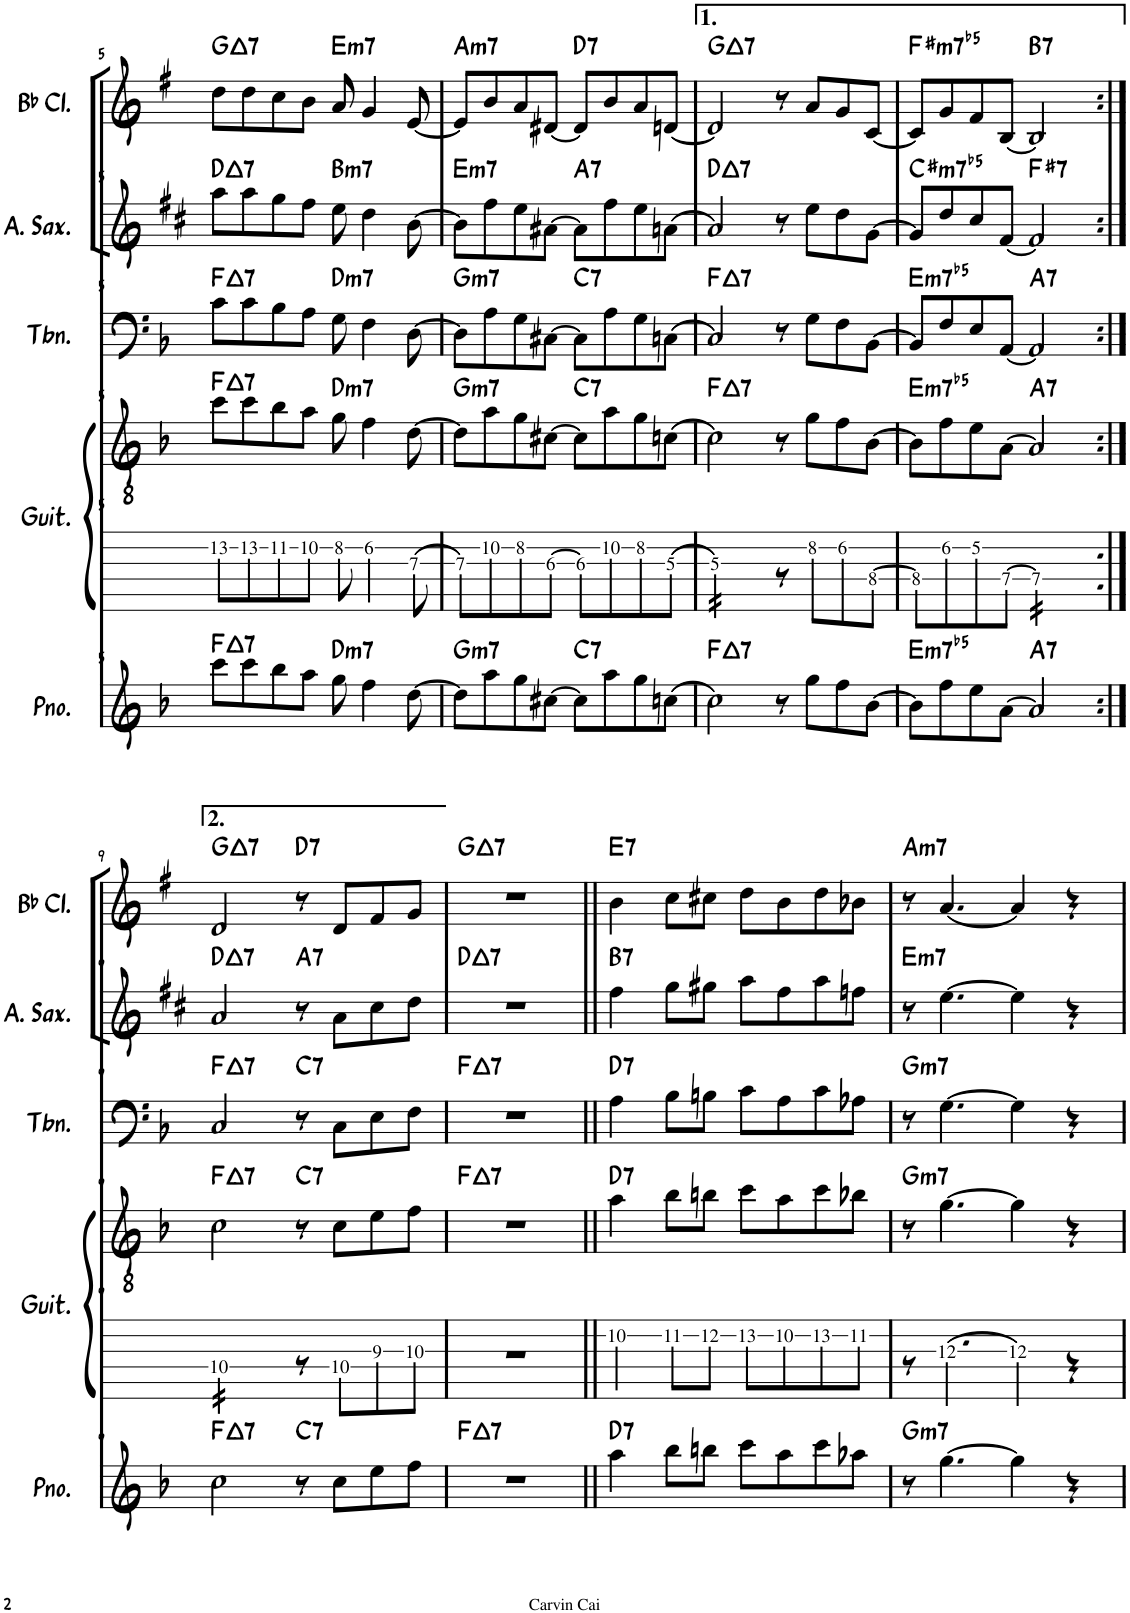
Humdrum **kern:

**kern	**harte	**kern	**kern	**harte	**kern	**harte	**kern	**harte	**kern	**harte
*part5	*part5	*part4	*part4	*part4	*part3	*part3	*part2	*part2	*part1	*part1
*staff6	*	*staff5	*staff4	*	*staff3	*	*staff2	*	*staff1	*
*I"钢琴	*	*I"原音吉他	*	*	*I"长号	*	*I"中音萨克斯	*	*I"降B调单簧管	*
!!LO:PB:g=z
*clefG2	*	*	*clefGv2	*	*clefF4	*	*clefG2	*	*clefG2	*
*	*	*	*	*	*	*	*Trd5c9	*	*Trd1c2	*
*k[b-]	*	*k[b-]	*k[b-]	*	*k[b-]	*	*k[f#c#]	*	*k[f#]	*
*M4/4	*	*M4/4	*M4/4	*	*M4/4	*	*M4/4	*	*M4/4	*
=5	=5	=5	=5	=5	=5	=5	=5	=5	=5	=5
!	!LO:H:kt=7	!	!	!LO:H:kt=7	!	!LO:H:kt=7	!	!LO:H:kt=7	!	!LO:H:kt=7
8ccc\L	F:maj7	8cc\L	8cc\L	F:maj7	8c\L	F:maj7	8aa\L	D:maj7	8dd\L	G:maj7
8ccc\	.	8cc\	8cc\	.	8c\	.	8aa\	.	8dd\	.
8bb-\	.	8b-\	8b-\	.	8B-\	.	8gg\	.	8cc\	.
8aa\J	.	8a\J	8a\J	.	8A\J	.	8ff#\J	.	8b\J	.
!	!LO:H:kt=m7	!	!	!LO:H:kt=m7	!	!LO:H:kt=m7	!	!LO:H:kt=m7	!	!LO:H:kt=m7
8gg\	D:min7	8g\	8g\	D:min7	8G\	D:min7	8ee\	B:min7	8a/	E:min7
4ff\	.	4f\	4f\	.	4F\	.	4dd\	.	4g/	.
[8dd\	.	[8d\	[8d\	.	[8D\	.	[8b\	.	[8e/	.
=6	=6	=6	=6	=6	=6	=6	=6	=6	=6	=6
!	!LO:H:kt=m7	!	!	!LO:H:kt=m7	!	!LO:H:kt=m7	!	!LO:H:kt=m7	!	!LO:H:kt=m7
8dd\L]	G:min7	8d\L]	8d\L]	G:min7	8D\L]	G:min7	8b\L]	E:min7	8e/L]	A:min7
8aa\	.	8a\	8a\	.	8A\	.	8ff#\	.	8b/	.
8gg\	.	8g\	8g\	.	8G\	.	8ee\	.	8a/	.
[8cc#X\J	.	[8c#X\J	[8c#X\J	.	[8C#X\J	.	[8a#X\J	.	[8d#X/J	.
!	!LO:H:kt=7	!	!	!LO:H:kt=7	!	!LO:H:kt=7	!	!LO:H:kt=7	!	!LO:H:kt=7
8cc#\L]	C:7	8c#\L]	8c#\L]	C:7	8C#\L]	C:7	8a#\L]	A:7	8d#/L]	D:7
8aa\	.	8a\	8a\	.	8A\	.	8ff#\	.	8b/	.
8gg\	.	8g\	8g\	.	8G\	.	8ee\	.	8a/	.
[8ccn\J	.	[8cn\J	[8cn\J	.	[8Cn\J	.	[8an\J	.	[8dn/J	.
=7	=7	=7	=7	=7	=7	=7	=7	=7	=7	=7
!	!LO:H:kt=7	!	!	!LO:H:kt=7	!	!LO:H:kt=7	!	!LO:H:kt=7	!	!LO:H:kt=7
2cc\]	F:maj7	2c\]	2c\]	F:maj7	2C/]	F:maj7	2a/]	D:maj7	2d/]	G:maj7
8r	.	8r	8r	.	8r	.	8r	.	8r	.
8gg\L	.	8g\L	8g\L	.	8G\L	.	8ee\L	.	8a/L	.
8ff\	.	8f\	8f\	.	8F\	.	8dd\	.	8g/	.
[8b-\J	.	[8B-\J	[8B-\J	.	[8BB-\J	.	[8g\J	.	[8c/J	.
=8	=8	=8	=8	=8	=8	=8	=8	=8	=8	=8
!	!LO:H:kt=m7b5	!	!	!LO:H:kt=m7b5	!	!LO:H:kt=m7b5	!	!LO:H:kt=m7b5	!	!LO:H:kt=m7b5
8b-\L]	E:hdim7	8B-\L]	8B-\L]	E:hdim7	8BB-/L]	E:hdim7	8g/L]	C#:hdim7	8c/L]	F#:hdim7
8ff\	.	8f\	8f\	.	8F/	.	8dd/	.	8g/	.
8ee\	.	8e\	8e\	.	8E/	.	8cc#/	.	8f#/	.
[8a\J	.	[8A\J	[8A\J	.	[8AA/J	.	[8f#/J	.	[8B/J	.
!	!LO:H:kt=7	!	!	!LO:H:kt=7	!	!LO:H:kt=7	!	!LO:H:kt=7	!	!LO:H:kt=7
2a/]	A:7	2A\]	2A/]	A:7	2AA/]	A:7	2f#/]	F#:7	2B/]	B:7
!!LO:LB:g=z
=9:|!	=9:|!	=9:|!	=9:|!	=9:|!	=9:|!	=9:|!	=9:|!	=9:|!	=9:|!	=9:|!
!	!LO:H:kt=7	!	!	!LO:H:kt=7	!	!LO:H:kt=7	!	!LO:H:kt=7	!	!LO:H:kt=7
2cc\	F:maj7	2c\	2c\	F:maj7	2C/	F:maj7	2a/	D:maj7	2d/	G:maj7
!	!LO:H:kt=7	!	!	!LO:H:kt=7	!	!LO:H:kt=7	!	!LO:H:kt=7	!	!LO:H:kt=7
8r	C:7	8r	8r	C:7	8r	C:7	8r	A:7	8r	D:7
8cc\L	.	8c\L	8c\L	.	8C\L	.	8a\L	.	8d/L	.
8ee\	.	8e\	8e\	.	8E\	.	8cc#\	.	8f#/	.
8ff\J	.	8f\J	8f\J	.	8F\J	.	8dd\J	.	8g/J	.
=10	=10	=10	=10	=10	=10	=10	=10	=10	=10	=10
!	!LO:H:kt=7	!	!	!LO:H:kt=7	!	!LO:H:kt=7	!	!LO:H:kt=7	!	!LO:H:kt=7
1r	F:maj7	1r	1r	F:maj7	1r	F:maj7	1r	D:maj7	1r	G:maj7
=11||	=11||	=11||	=11||	=11||	=11||	=11||	=11||	=11||	=11||	=11||
!	!LO:H:kt=7	!	!	!LO:H:kt=7	!	!LO:H:kt=7	!	!LO:H:kt=7	!	!LO:H:kt=7
4aa\	D:7	4a\	4a\	D:7	4A\	D:7	4ff#\	B:7	4b\	E:7
8bb-\L	.	8b-\L	8b-\L	.	8B-\L	.	8gg\L	.	8cc\L	.
8bbn\J	.	8bn\J	8bn\J	.	8Bn\J	.	8gg#X\J	.	8cc#X\J	.
8ccc\L	.	8cc\L	8cc\L	.	8c\L	.	8aa\L	.	8dd\L	.
8aa\	.	8a\	8a\	.	8A\	.	8ff#\	.	8b\	.
8ccc\	.	8cc\	8cc\	.	8c\	.	8aa\	.	8dd\	.
8aa-X\J	.	8b-X\J	8b-X\J	.	8A-X\J	.	8ffn\J	.	8b-X\J	.
=12	=12	=12	=12	=12	=12	=12	=12	=12	=12	=12
!	!LO:H:kt=m7	!	!	!LO:H:kt=m7	!	!LO:H:kt=m7	!	!LO:H:kt=m7	!	!LO:H:kt=m7
8r	G:min7	8r	8r	G:min7	8r	G:min7	8r	E:min7	8r	A:min7
[4.gg\	.	[4.g\	[4.g\	.	[4.G\	.	[4.ee\	.	[4.a/	.
4gg\]	.	4g\]	4g\]	.	4G\]	.	4ee\]	.	4a/]	.
4r	.	4r	4r	.	4r	.	4r	.	4r	.
=	=	=	=	=	=	=	=	=	=	=
*-	*-	*-	*-	*-	*-	*-	*-	*-	*-	*-
